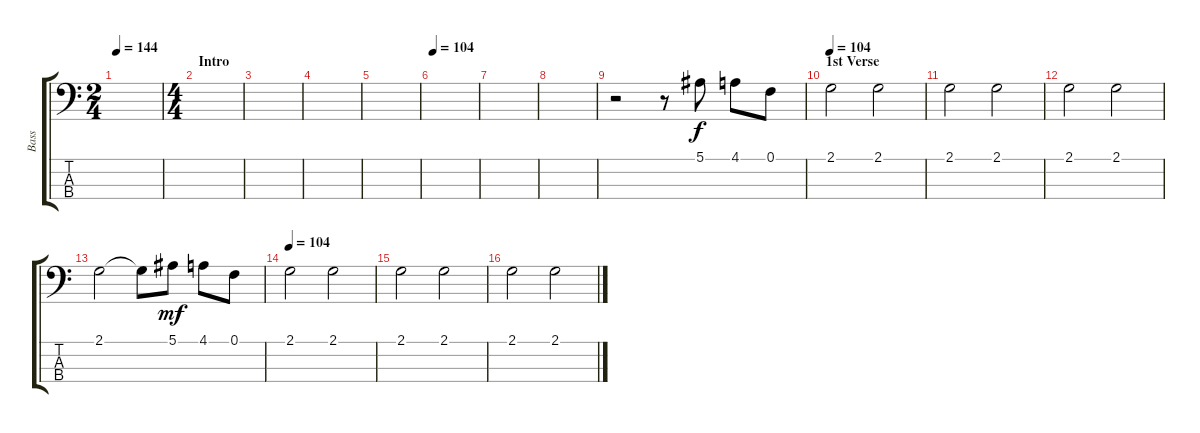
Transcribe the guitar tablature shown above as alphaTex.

\track ("Bass" "Bass") {instrument slapbass1}
\staff {score tabs}
\tuning (F2 C2 G1 D1) {hide}
\ts (2 4)
\tempo 144
\tempo 104
\tempo 144
\clef f4
\ks c
|
\ts (4 4)
\section ("" "Intro")
|
|
|
|
\tempo 104
|
|
|
r.2 r.8 5.1.8 4.1.8 0.1.8 |
\section ("" "1st Verse")
\tempo 104
2.1.2 2.1.2 |
2.1.2 2.1.2 |
2.1.2 2.1.2 |
2.1.2 2.1{t}.8{dy f} 5.1.8{dy mf} 4.1.8 0.1.8 |
\tempo 104
2.1.2 2.1.2 |
2.1.2 2.1.2 |
2.1.2 2.1.2
